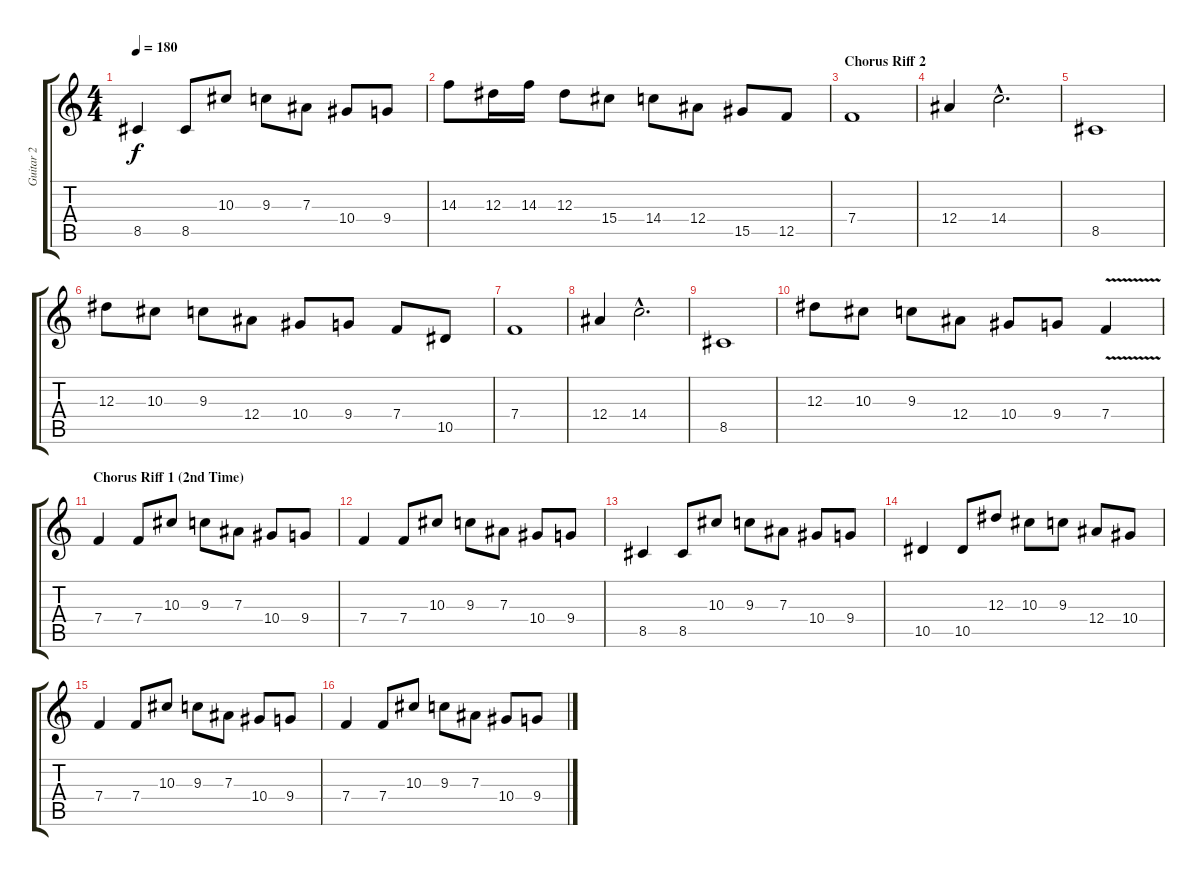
\track ("Guitar 2" "Guitar 2") {instrument distortionguitar}
\staff {score tabs}
\tuning (C4 G3 Eb3 Bb2 F2 C2) {hide}
\ts (4 4)
\tempo 180
\clef g2
\ks c
8.5.4{dy f} 8.5.8 10.3.8 9.3.8 7.3.8 10.4.8 9.4.8 |
14.3.8 12.3.16 14.3.16 12.3.8 15.4.8 14.4.8 12.4.8 15.5.8 12.5.8 |
\section ("" "Chorus Riff 2")
7.4.1 |
12.4.4 14.4{hac}.2{d} |
8.5.1 |
12.3.8 10.3.8 9.3.8 12.4.8 10.4.8 9.4.8 7.4.8 10.5.8 |
7.4.1 |
12.4.4 14.4{hac}.2{d} |
8.5.1 |
12.3.8 10.3.8 9.3.8 12.4.8 10.4.8 9.4.8 7.4{v}.4 |
\section ("" "Chorus Riff 1 (2nd Time)")
7.4.4 7.4.8 10.3.8 9.3.8 7.3.8 10.4.8 9.4.8 |
7.4.4 7.4.8 10.3.8 9.3.8 7.3.8 10.4.8 9.4.8 |
8.5.4 8.5.8 10.3.8 9.3.8 7.3.8 10.4.8 9.4.8 |
10.5.4 10.5.8 12.3.8 10.3.8 9.3.8 12.4.8 10.4.8 |
7.4.4 7.4.8 10.3.8 9.3.8 7.3.8 10.4.8 9.4.8 |
7.4.4 7.4.8 10.3.8 9.3.8 7.3.8 10.4.8 9.4.8
